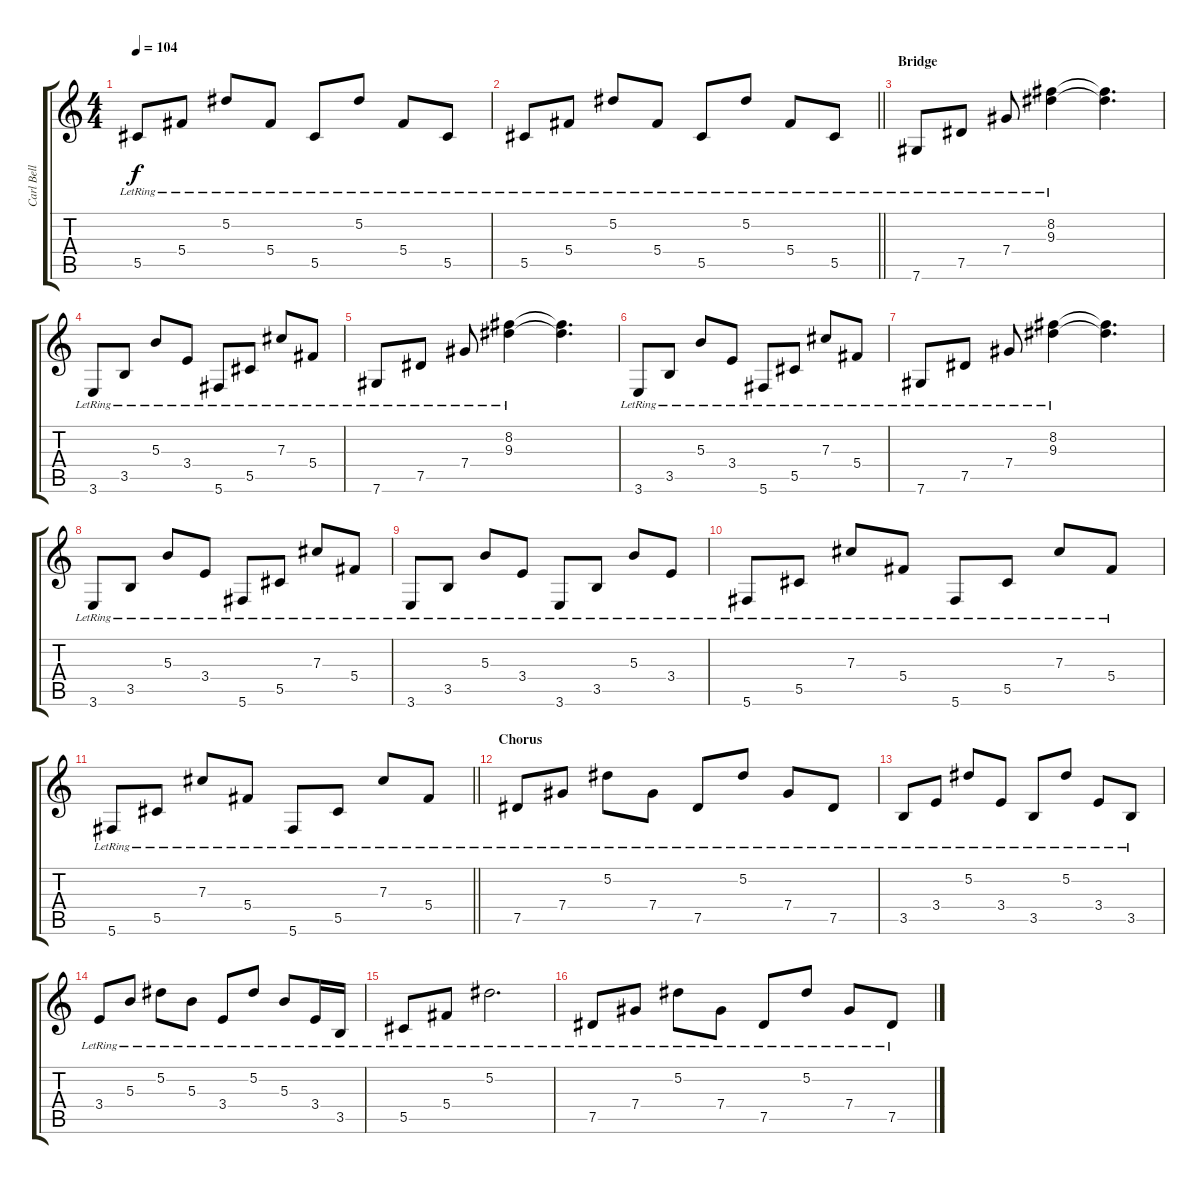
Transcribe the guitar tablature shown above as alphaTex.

\track ("Carl Bell (Lead Guitar)" "Carl Bell ") {instrument acousticguitarsteel}
\staff {score tabs}
\tuning (Eb4 Bb3 Gb3 Db3 Ab2 Db2) {hide}
\ts (4 4)
\tempo 104
\clef g2
\ks c
5.5{lr}.8{dy f} 5.4{lr}.8 5.2{lr}.8 5.4{lr}.8 5.5{lr}.8 5.2{lr}.8 5.4{lr}.8 5.5{lr}.8 |
\barLineRight lightlight
5.5{lr}.8 5.4{lr}.8 5.2{lr}.8 5.4{lr}.8 5.5{lr}.8 5.2{lr}.8 5.4{lr}.8 5.5{lr}.8 |
\section ("" "Bridge")
7.6{lr}.8 7.5{lr}.8 7.4{lr}.8 (8.2{lr} 9.3{lr}).4 (8.2{t} 9.3{t}).4{d} |
3.6{lr}.8 3.5{lr}.8 5.3{lr}.8 3.4{lr}.8 5.6{lr}.8 5.5{lr}.8 7.3{lr}.8 5.4{lr}.8 |
7.6{lr}.8 7.5{lr}.8 7.4{lr}.8 (8.2{lr} 9.3{lr}).4 (8.2{t} 9.3{t}).4{d} |
3.6{lr}.8 3.5{lr}.8 5.3{lr}.8 3.4{lr}.8 5.6{lr}.8 5.5{lr}.8 7.3{lr}.8 5.4{lr}.8 |
7.6{lr}.8 7.5{lr}.8 7.4{lr}.8 (8.2{lr} 9.3{lr}).4 (8.2{t} 9.3{t}).4{d} |
3.6{lr}.8 3.5{lr}.8 5.3{lr}.8 3.4{lr}.8 5.6{lr}.8 5.5{lr}.8 7.3{lr}.8 5.4{lr}.8 |
3.6{lr}.8 3.5{lr}.8 5.3{lr}.8 3.4{lr}.8 3.6{lr}.8 3.5{lr}.8 5.3{lr}.8 3.4{lr}.8 |
5.6{lr}.8 5.5{lr}.8 7.3{lr}.8 5.4{lr}.8 5.6{lr}.8 5.5{lr}.8 7.3{lr}.8 5.4{lr}.8 |
\barLineRight lightlight
5.6{lr}.8 5.5{lr}.8 7.3{lr}.8 5.4{lr}.8 5.6{lr}.8 5.5{lr}.8 7.3{lr}.8 5.4{lr}.8 |
\section ("" "Chorus")
7.5{lr}.8 7.4{lr}.8 5.2{lr}.8 7.4{lr}.8 7.5{lr}.8 5.2{lr}.8 7.4{lr}.8 7.5{lr}.8 |
3.5{lr}.8 3.4{lr}.8 5.2{lr}.8 3.4{lr}.8 3.5{lr}.8 5.2{lr}.8 3.4{lr}.8 3.5{lr}.8 |
3.4{lr}.8 5.3{lr}.8 5.2{lr}.8 5.3{lr}.8 3.4{lr}.8 5.2{lr}.8 5.3{lr}.8 3.4{lr}.16 3.5{lr}.16 |
5.5{lr}.8 5.4{lr}.8 5.2{lr}.2{d} |
7.5{lr}.8 7.4{lr}.8 5.2{lr}.8 7.4{lr}.8 7.5{lr}.8 5.2{lr}.8 7.4{lr}.8 7.5{lr}.8
